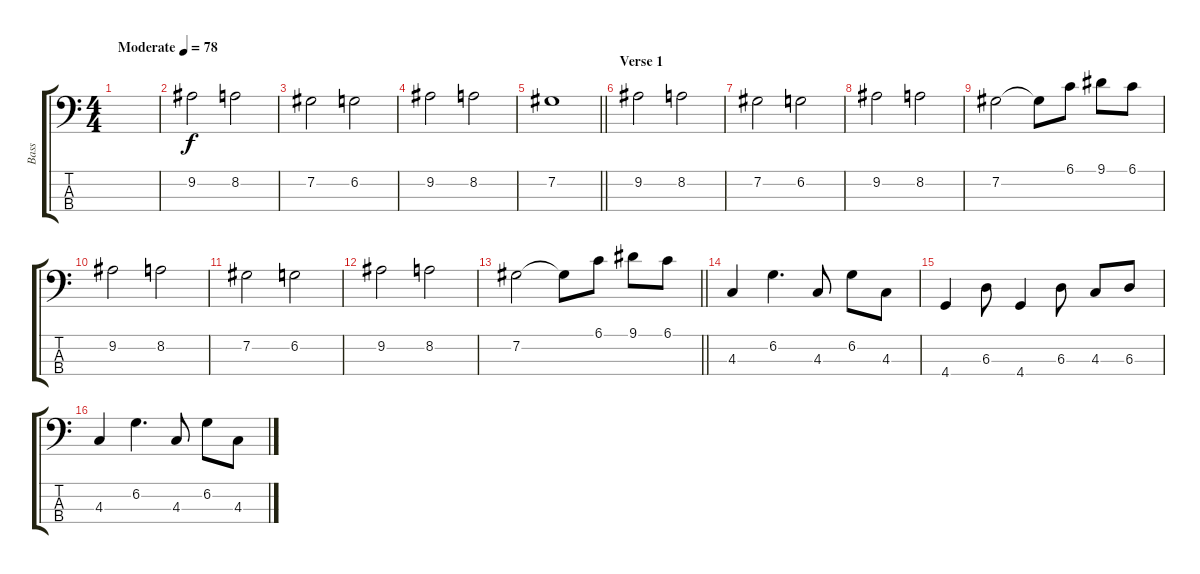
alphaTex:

\track ("Bass" "Bass") {instrument electricbassfinger}
\staff {score tabs}
\tuning (Gb2 Db2 Ab1 Eb1) {hide}
\ts (4 4)
\tempo (78 "Moderate")
\clef f4
\ks c
|
9.2.2 8.2.2 |
7.2.2 6.2.2 |
9.2.2 8.2.2 |
\barLineRight lightlight
7.2.1 |
\section ("" "Verse 1")
9.2.2 8.2.2 |
7.2.2 6.2.2 |
9.2.2 8.2.2 |
7.2.2 7.2{t}.8 6.1.8 9.1.8 6.1.8 |
9.2.2 8.2.2 |
7.2.2 6.2.2 |
9.2.2 8.2.2 |
\barLineRight lightlight
7.2.2 7.2{t}.8 6.1.8 9.1.8 6.1.8 |
\section ("" "")
4.3.4 6.2.4{d} 4.3.8 6.2.8 4.3.8 |
4.4.4 6.3.8 4.4.4 6.3.8 4.3.8 6.3.8 |
4.3.4 6.2.4{d} 4.3.8 6.2.8 4.3.8
